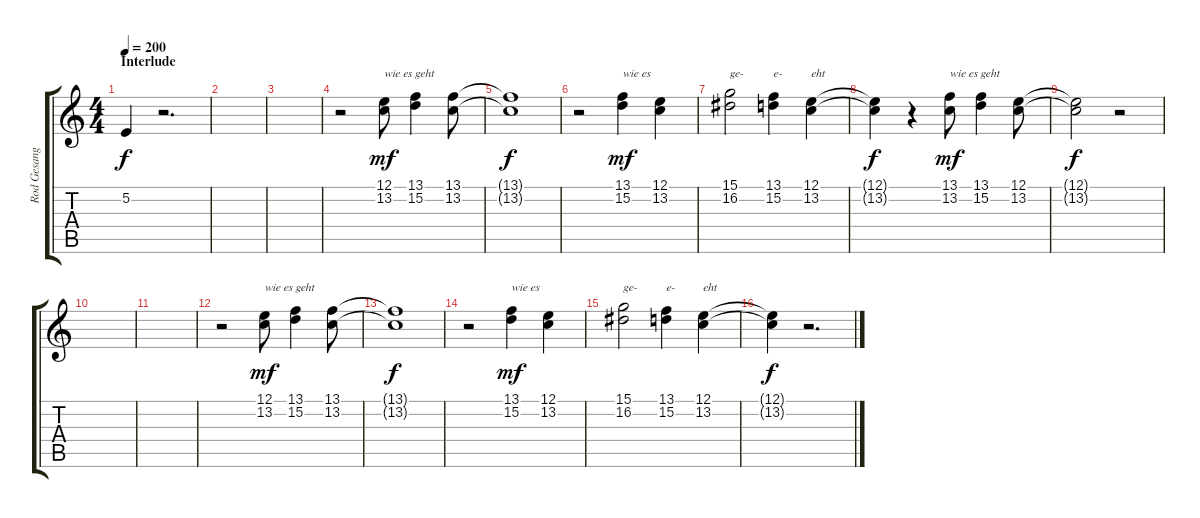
\track ("Rod Gesang" "Rod Gesang") {instrument lead8bassandlead}
\staff {score tabs}
\tuning (E4 B3 G3 D3 A2 E2) {hide}
\ts (4 4)
\section ("" "Interlude")
\tempo 200
\clef g2
\ks c
5.2{t}.4{dy f} r.2{d} |
|
|
r.2 (12.1 13.2).8{txt "wie es geht" dy mf} (13.1 15.2).4 (13.1 13.2).8 |
(13.1{t} 13.2{t}).1{dy f} |
r.2 (13.1 15.2).4{txt "wie es" dy mf} (12.1 13.2).4 |
(15.1 16.2).2{txt "ge-"} (13.1 15.2).4{txt "e-"} (12.1 13.2).4{txt "eht"} |
(12.1{t} 13.2{t}).4{dy f} r.4 (13.1 13.2).8{txt "wie es geht" dy mf} (13.1 15.2).4 (12.1 13.2).8 |
(12.1{t} 13.2{t}).2{dy f} r.2 |
|
|
r.2 (12.1 13.2).8{txt "wie es geht" dy mf} (13.1 15.2).4 (13.1 13.2).8 |
(13.1{t} 13.2{t}).1{dy f} |
r.2 (13.1 15.2).4{txt "wie es" dy mf} (12.1 13.2).4 |
(15.1 16.2).2{txt "ge-"} (13.1 15.2).4{txt "e-"} (12.1 13.2).4{txt "eht"} |
(12.1{t} 13.2{t}).4{dy f} r.2{d}
